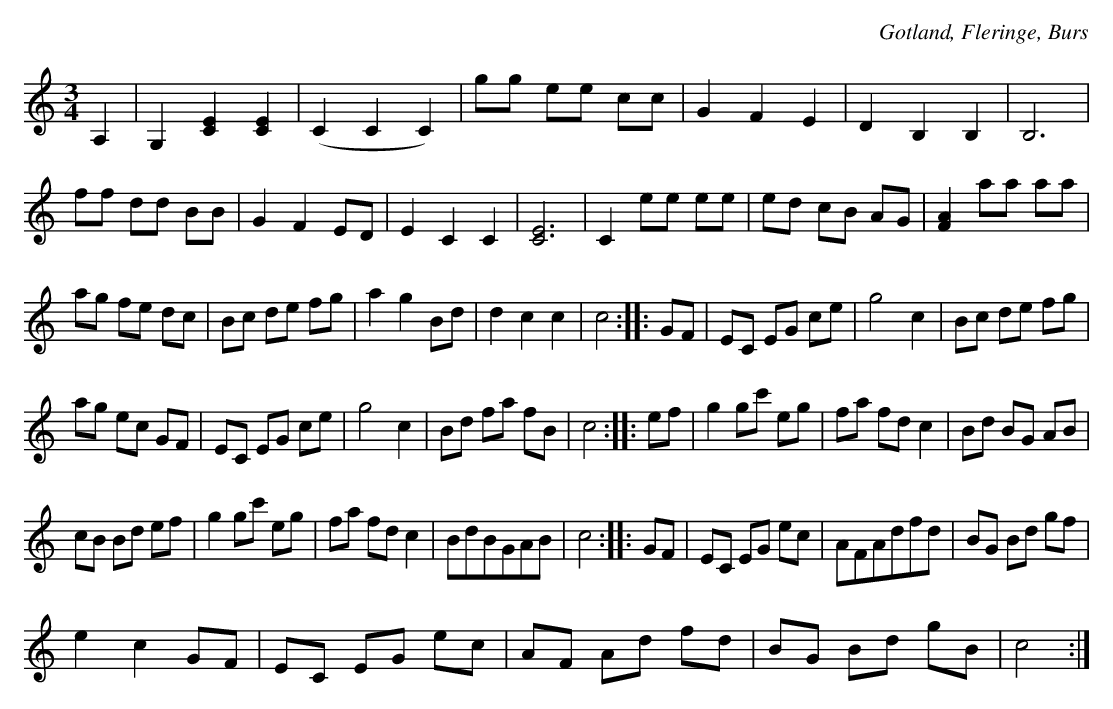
X:1
T:
O:Gotland, Fleringe, Burs
M:3/4
L:1/8
K:C
A,2|G,2 [C2E2] [C2E2]|(C2 C2 C2)|gg ee cc|G2 F2 E2|D2 B,2 B,2|B,6|
ff dd BB|G2 F2 ED|E2 C2 C2|[C6E6]|C2 ee ee|ed cB AG|[F2A2] aa aa|
ag fe dc|Bc de fg|a2 g2 Bd|d2 c2 c2|c4::GF|EC EG ce|g4 c2|Bc de fg|
ag ec GF|EC EG ce|g4 c2|Bd fa fB|c4::ef|g2 gc' eg|fa fd c2|Bd BG AB|
cB Bd ef|g2 gc' eg|fa fd c2|BdBGAB|c4::GF|EC EG ec|AFAdfd|BG Bd gf|  % Radens f\"orsta takt ska troligen vara |cBcdef|
e2 c2 GF|EC EG ec|AF Ad fd|BG Bd gB|c4:|
